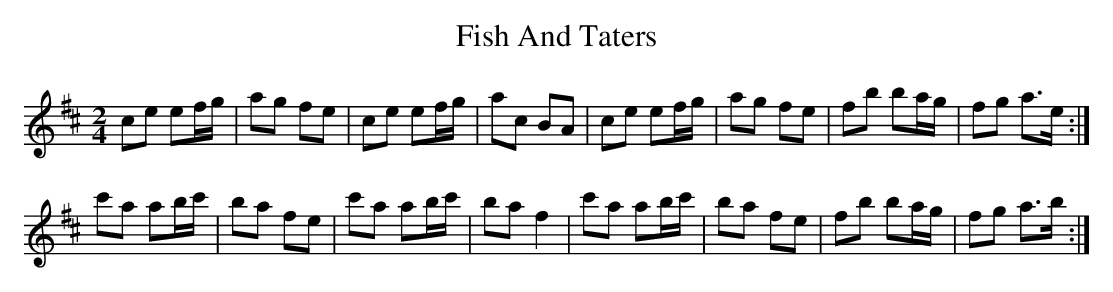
X:1
T:Fish And Taters
M:2/4
L:1/8
K:D
ce ef/g/ | ag fe | ce ef/g/ | ac BA | ce ef/g/ | ag fe | fb ba/g/ | fg a>e:|
c'a ab/c'/ | ba fe | c'a ab/c'/ | ba f2 | c'a ab/c'/ | ba fe | fb ba/g/ | fg a>b:|
